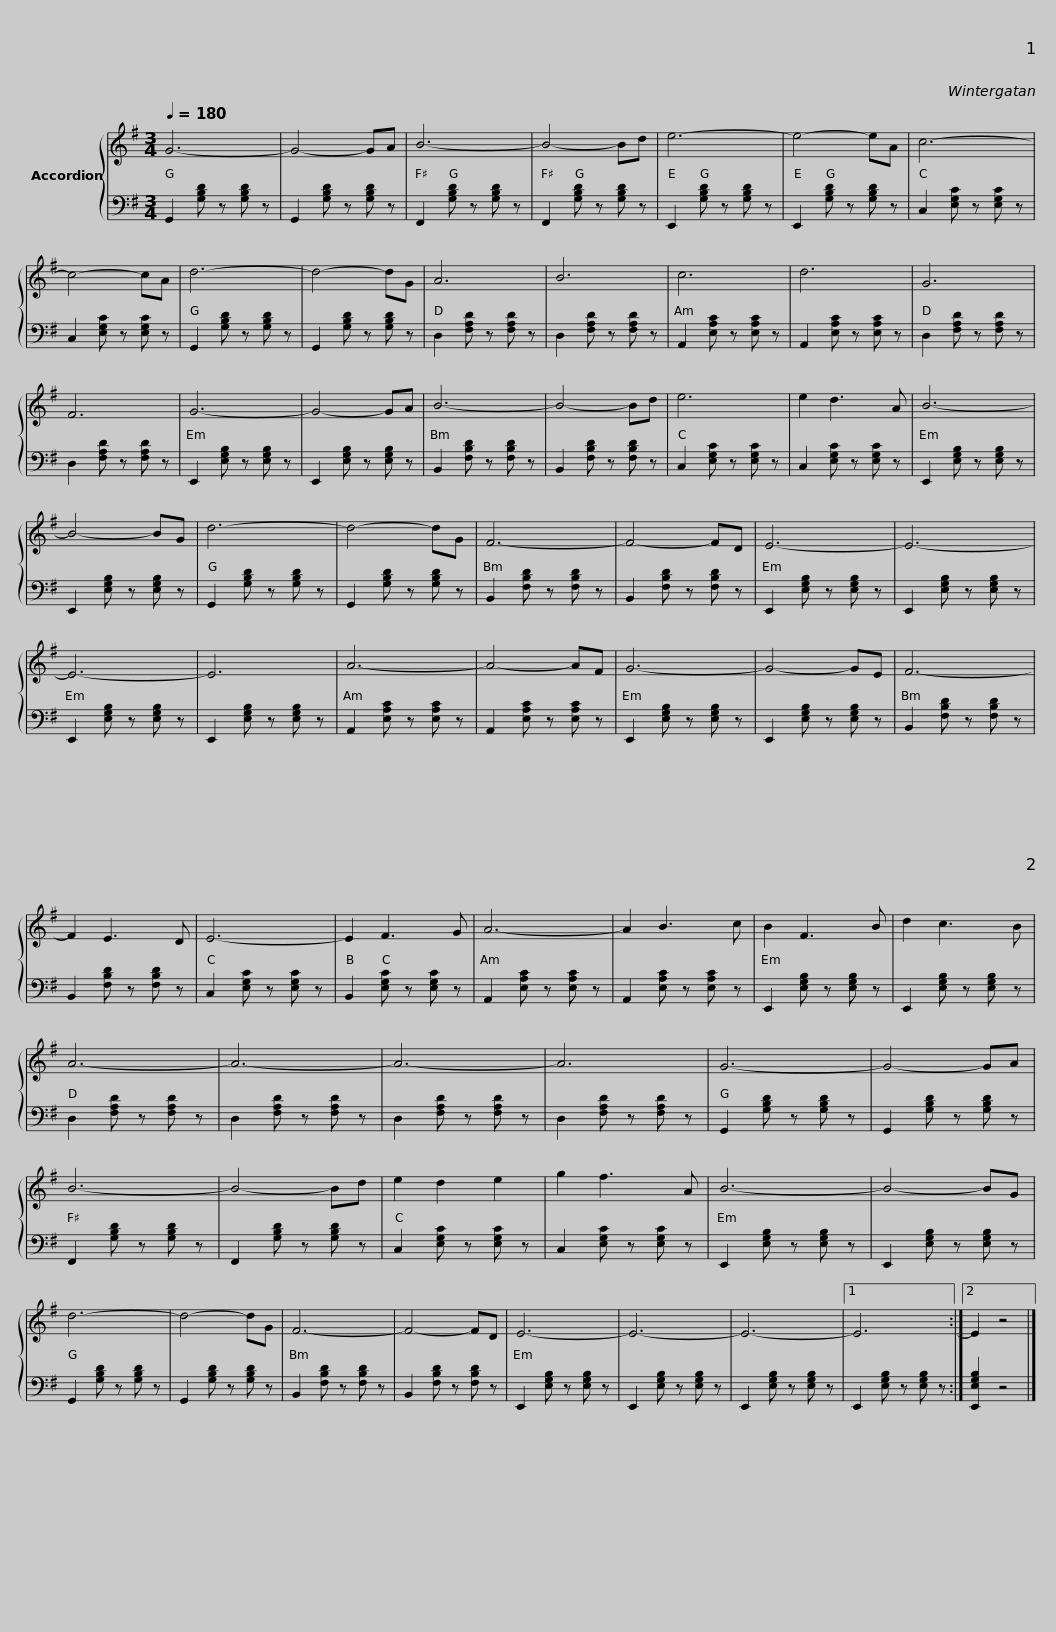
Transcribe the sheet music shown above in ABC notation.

X:1
%%score { 1 | 2 }
L:1/8
Q:1/4=180
M:3/4
I:linebreak $
K:G
V:1 treble
V:2 bass
V:1
 G6- | G4- GA | B6- | B4- Bd | e6- | %5
 e4- eA |$ c6- | c4- cA | d6- | d4- dG | %10
 A6 | B6 |$ c6 | d6 | G6 | %15
 F6 | G6- | G4- GA |$ B6- | B4- Bd | %20
 e6 | e2 d3 A | B6- | B4- BG |$ d6- | %25
 d4- dG | F6- | F4- FD | E6- | E6- |$ %30
 E6- | E6 | A6- | A4- AF | G6- | %35
 G4- GE |$ F6- | F2 E3 D | E6- | E2 F3 G | %40
 A6- | A2 B3 c |$ B2 F3 B | d2 c3 B | A6- | %45
 A6- | A6- | A6 |$ G6- | G4- GA | %50
 B6- | B4- Bd | e2 d2 e2 | g2 f3 A |$ B6- | %55
 B4- BG | d6- | d4- dG | F6- | F4- FD |$ %60
 E6- | E6- | E6- |1 E6 :|2 E2 z4 |] %65
V:2
 G,,2 [G,B,D] z [G,B,D] z | G,,2 [G,B,D] z [G,B,D] z | F,,2 [G,B,D] z [G,B,D] z | F,,2 [G,B,D] z [G,B,D] z | E,,2 [G,B,D] z [G,B,D] z | %5
 E,,2 [G,B,D] z [G,B,D] z |$ C,2 [E,G,C] z [E,G,C] z | C,2 [E,G,C] z [E,G,C] z | G,,2 [G,B,D] z [G,B,D] z | G,,2 [G,B,D] z [G,B,D] z | %10
 D,2 [F,A,D] z [F,A,D] z | D,2 [F,A,D] z [F,A,D] z |$ A,,2 [E,A,C] z [E,A,C] z | A,,2 [E,A,C] z [E,A,C] z | D,2 [F,A,D] z [F,A,D] z | %15
 D,2 [F,A,D] z [F,A,D] z | E,,2 [E,G,B,] z [E,G,B,] z | E,,2 [E,G,B,] z [E,G,B,] z |$ B,,2 [F,B,D] z [F,B,D] z | B,,2 [F,B,D] z [F,B,D] z | %20
 C,2 [E,G,C] z [E,G,C] z | C,2 [E,G,C] z [E,G,C] z | E,,2 [E,G,B,] z [E,G,B,] z | E,,2 [E,G,B,] z [E,G,B,] z |$ G,,2 [G,B,D] z [G,B,D] z | %25
 G,,2 [G,B,D] z [G,B,D] z | B,,2 [F,B,D] z [F,B,D] z | B,,2 [F,B,D] z [F,B,D] z | E,,2 [E,G,B,] z [E,G,B,] z | E,,2 [E,G,B,] z [E,G,B,] z |$ %30
 E,,2 [E,G,B,] z [E,G,B,] z | E,,2 [E,G,B,] z [E,G,B,] z | A,,2 [E,A,C] z [E,A,C] z | A,,2 [E,A,C] z [E,A,C] z | E,,2 [E,G,B,] z [E,G,B,] z | %35
 E,,2 [E,G,B,] z [E,G,B,] z |$ B,,2 [F,B,D] z [F,B,D] z | B,,2 [F,B,D] z [F,B,D] z | C,2 [E,G,C] z [E,G,C] z | B,,2 [E,G,C] z [E,G,C] z | %40
 A,,2 [E,A,C] z [E,A,C] z | A,,2 [E,A,C] z [E,A,C] z |$ E,,2 [E,G,B,] z [E,G,B,] z | E,,2 [E,G,B,] z [E,G,B,] z | D,2 [F,A,D] z [F,A,D] z | %45
 D,2 [F,A,D] z [F,A,D] z | D,2 [F,A,D] z [F,A,D] z | D,2 [F,A,D] z [F,A,D] z |$ G,,2 [G,B,D] z [G,B,D] z | G,,2 [G,B,D] z [G,B,D] z | %50
 F,,2 [G,B,D] z [G,B,D] z | F,,2 [G,B,D] z [G,B,D] z | C,2 [E,G,C] z [E,G,C] z | C,2 [E,G,C] z [E,G,C] z |$ E,,2 [E,G,B,] z [E,G,B,] z | %55
 E,,2 [E,G,B,] z [E,G,B,] z | G,,2 [G,B,D] z [G,B,D] z | G,,2 [G,B,D] z [G,B,D] z | B,,2 [F,B,D] z [F,B,D] z | B,,2 [F,B,D] z [F,B,D] z |$ %60
 E,,2 [E,G,B,] z [E,G,B,] z | E,,2 [E,G,B,] z [E,G,B,] z | E,,2 [E,G,B,] z [E,G,B,] z |1 E,,2 [E,G,B,] z [E,G,B,] z :|2 [E,,E,G,B,]2 z4 |] %65
